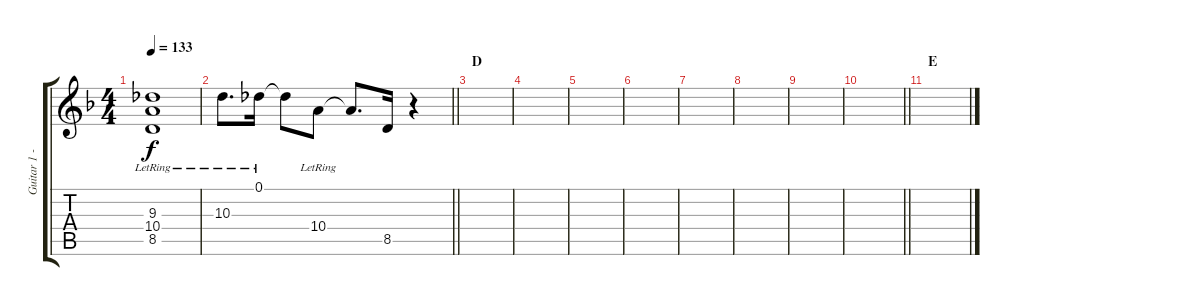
\track ("Guitar 1 - Uruha" "Guitar 1 -") {instrument distortionguitar}
\staff {score tabs}
\tuning (Db4 Ab3 E3 B2 Gb2 Db2) {hide}
\ts (4 4)
\tempo 133
\clef g2
\ks f
(9.3{lr} 10.4{lr} 8.5{lr}).1{dy f} |
\barLineRight lightlight
10.3{lr}.8{d} 0.1{lr}.16 0.1{t}.8 10.4{lr}.8 10.4{t}.8{d} 8.5.16 r.4 |
\section ("" "D")
|
|
|
|
|
|
|
\barLineRight lightlight
|
\section ("" "E")
